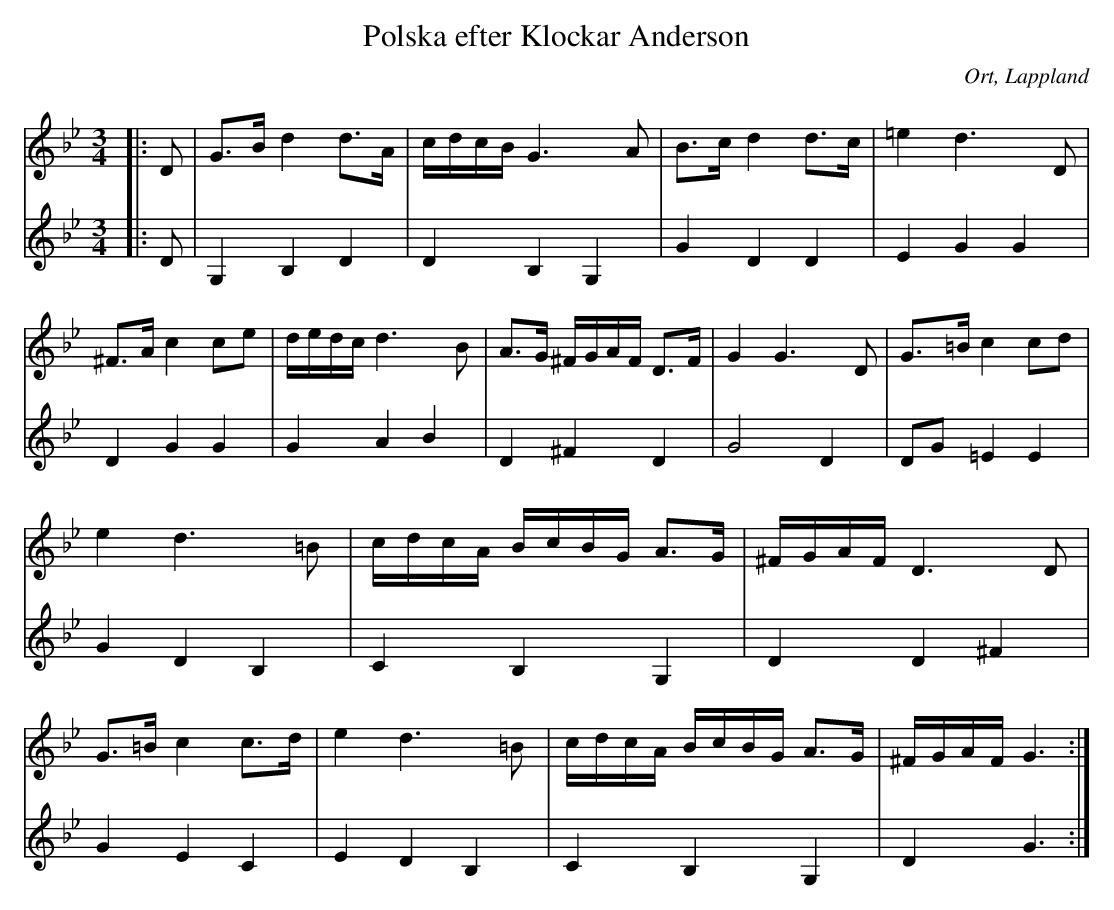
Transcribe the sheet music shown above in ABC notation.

X:1
T:Polska efter Klockar Anderson
O:Ort, Lappland
M:3/4
L:1/16
K:Gm
V:1
|: D2 | G3B d4 d3A | cdcB G6 A2 | B3c d4 d3c | =e4 d6 D2 | ^F3A c4 c2e2 | dedc d6 B2 | A3G ^FGAF D3F | G4 G6 D2 | G3=B c4 c2d2 | e4 d6 =B2 | cdcA BcBG A3G |^FGAF D6 D2 | G3=B c4 c3d | e4 d6 =B2 | cdcA BcBG A3G | ^FGAF G6 :|
V:2
|:D2 | G,4 B,4 D4 | D4 B,4 G,4 | G4 D4 D4 | E4 G4 G4 | D4 G4 G4 | G4 A4 B4 | D4 ^F4 D4 | G8 D4 | D2G2 =E4 E4 | G4 D4 B,4 | C4 B,4 G,4 | D4 D4 ^F4 | G4 E4 C4 | E4 D4 B,4 | C4 B,4 G,4 | D4 G6 :|
